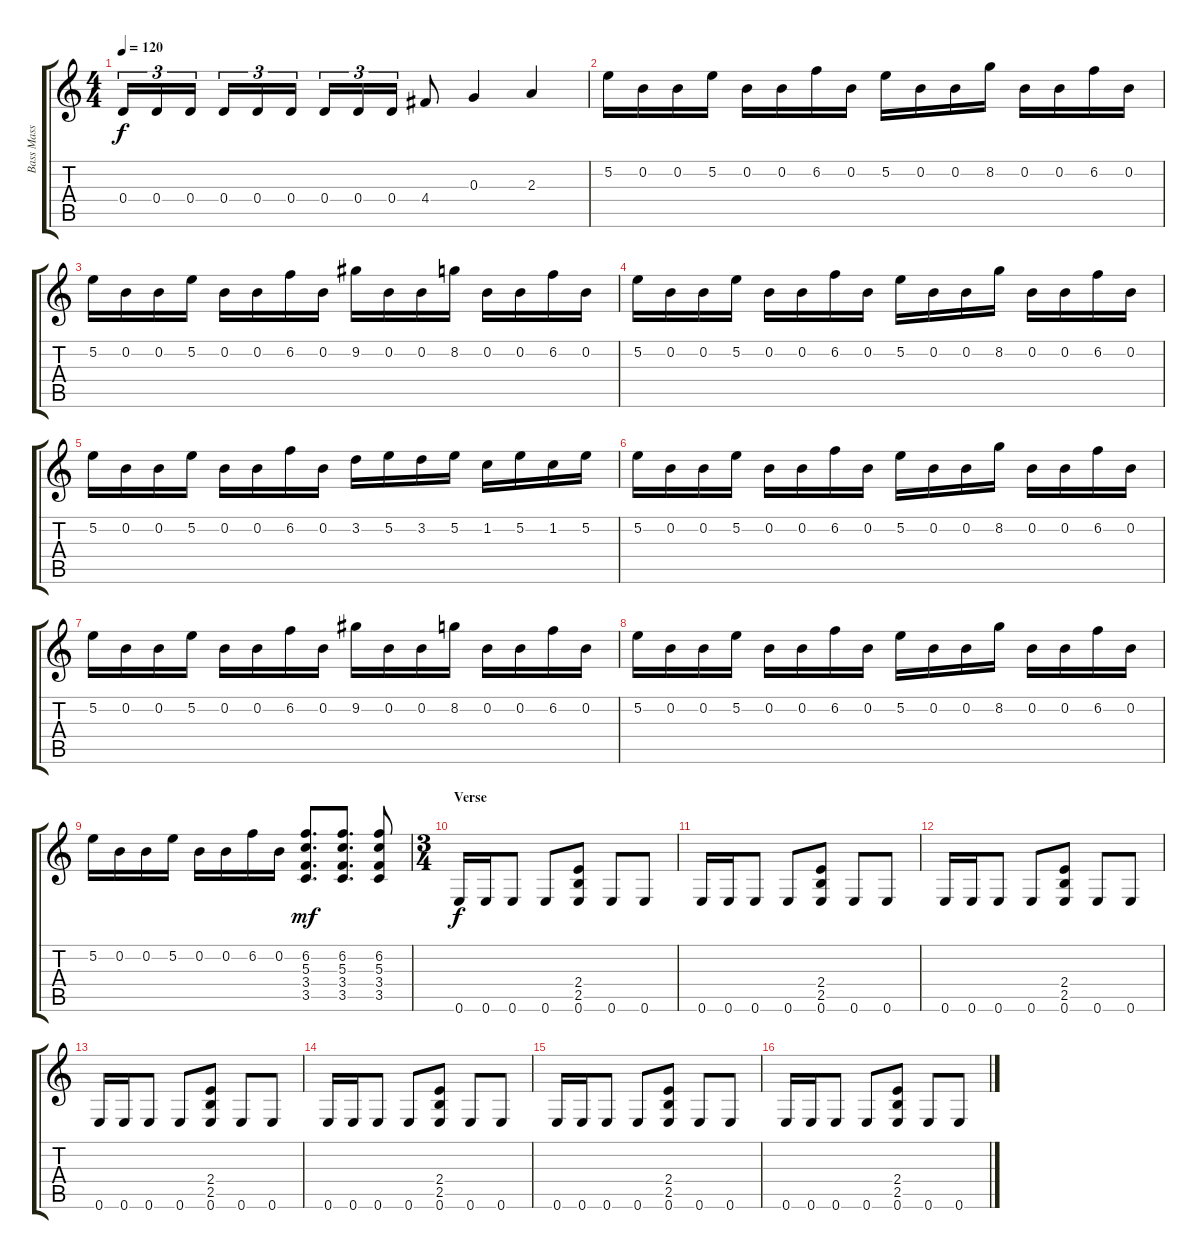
\track ("Bass Mass" "Bass Mass") {instrument overdrivenguitar}
\staff {score tabs}
\tuning (E4 B3 G3 D3 A2 E2) {hide}
\ts (4 4)
\tempo 120
\clef g2
\ks c
0.4.16{tu (3 2) dy f} 0.4.16{tu (3 2)} 0.4.16{tu (3 2)} 0.4.16{tu (3 2)} 0.4.16{tu (3 2)} 0.4.16{tu (3 2)} 0.4.16{tu (3 2)} 0.4.16{tu (3 2)} 0.4.16{tu (3 2)} 4.4.8 0.3.4 2.3.4 |
5.2.16 0.2.16 0.2.16 5.2.16 0.2.16 0.2.16 6.2.16 0.2.16 5.2.16 0.2.16 0.2.16 8.2.16 0.2.16 0.2.16 6.2.16 0.2.16 |
5.2.16 0.2.16 0.2.16 5.2.16 0.2.16 0.2.16 6.2.16 0.2.16 9.2.16 0.2.16 0.2.16 8.2.16 0.2.16 0.2.16 6.2.16 0.2.16 |
5.2.16 0.2.16 0.2.16 5.2.16 0.2.16 0.2.16 6.2.16 0.2.16 5.2.16 0.2.16 0.2.16 8.2.16 0.2.16 0.2.16 6.2.16 0.2.16 |
5.2.16 0.2.16 0.2.16 5.2.16 0.2.16 0.2.16 6.2.16 0.2.16 3.2.16 5.2.16 3.2.16 5.2.16 1.2.16 5.2.16 1.2.16 5.2.16 |
5.2.16 0.2.16 0.2.16 5.2.16 0.2.16 0.2.16 6.2.16 0.2.16 5.2.16 0.2.16 0.2.16 8.2.16 0.2.16 0.2.16 6.2.16 0.2.16 |
5.2.16 0.2.16 0.2.16 5.2.16 0.2.16 0.2.16 6.2.16 0.2.16 9.2.16 0.2.16 0.2.16 8.2.16 0.2.16 0.2.16 6.2.16 0.2.16 |
5.2.16 0.2.16 0.2.16 5.2.16 0.2.16 0.2.16 6.2.16 0.2.16 5.2.16 0.2.16 0.2.16 8.2.16 0.2.16 0.2.16 6.2.16 0.2.16 |
5.2.16 0.2.16 0.2.16 5.2.16 0.2.16 0.2.16 6.2.16 0.2.16 (6.2 5.3 3.4 3.5).8{d dy mf} (6.2 5.3 3.4 3.5).8{d} (6.2 5.3 3.4 3.5).8 |
\ts (3 4)
\section ("" "Verse")
0.6.16{dy f} 0.6.16 0.6.8 0.6.8 (2.4 2.5 0.6).8 0.6.8 0.6.8 |
0.6.16 0.6.16 0.6.8 0.6.8 (2.4 2.5 0.6).8 0.6.8 0.6.8 |
0.6.16 0.6.16 0.6.8 0.6.8 (2.4 2.5 0.6).8 0.6.8 0.6.8 |
0.6.16 0.6.16 0.6.8 0.6.8 (2.4 2.5 0.6).8 0.6.8 0.6.8 |
0.6.16 0.6.16 0.6.8 0.6.8 (2.4 2.5 0.6).8 0.6.8 0.6.8 |
0.6.16 0.6.16 0.6.8 0.6.8 (2.4 2.5 0.6).8 0.6.8 0.6.8 |
0.6.16 0.6.16 0.6.8 0.6.8 (2.4 2.5 0.6).8 0.6.8 0.6.8
